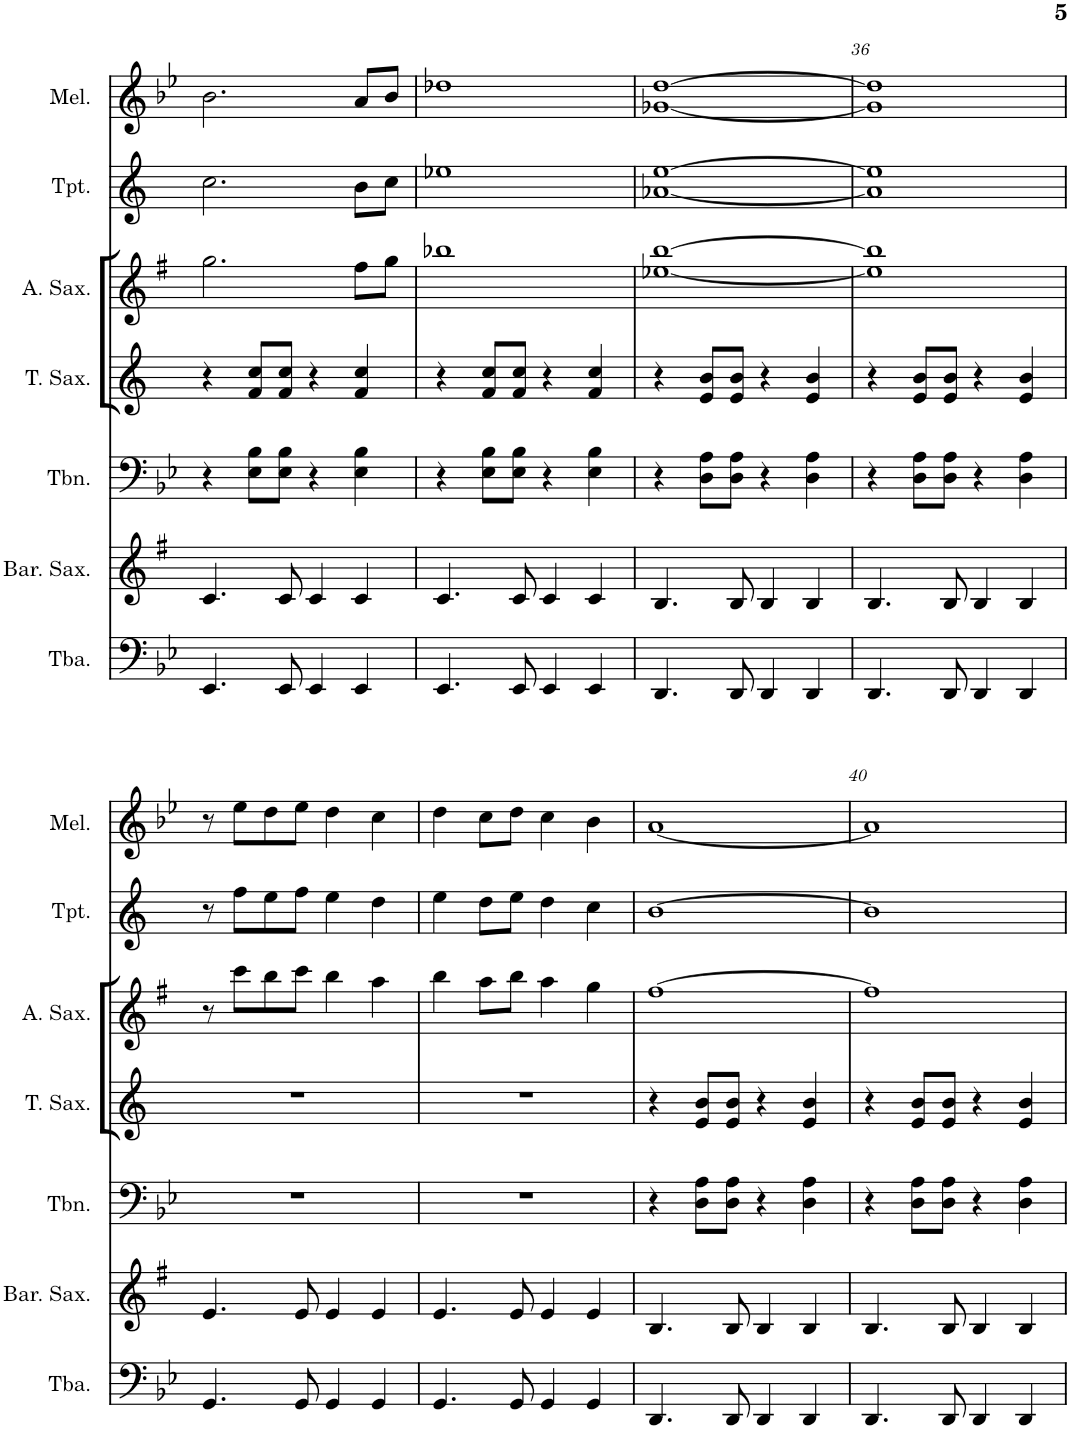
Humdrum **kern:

**kern	**kern	**kern	**kern	**kern	**kern	**kern
*part7	*part6	*part5	*part4	*part3	*part2	*part1
*staff7	*staff6	*staff5	*staff4	*staff3	*staff2	*staff1
*I"Tuba	*I"Baritone Saxophone	*I"Trombone	*I"Tenor Saxophone	*I"Alto Saxophone	*I"Trumpet	*I"Melodica
*I'Tba.	*I'Bar. Sax.	*I'Tbn.	*I'T. Sax.	*I'A. Sax.	*I'Tpt.	*I'Mel.
!!LO:PB:g=z
*clefF4	*clefG2	*clefF4	*clefG2	*clefG2	*clefG2	*clefG2
*	*Trd12c21	*	*Trd8c14	*Trd5c9	*Trd1c2	*
*k[b-e-]	*k[f#]	*k[b-e-]	*k[]	*k[f#]	*k[]	*k[b-e-]
*M4/4	*M4/4	*M4/4	*M4/4	*M4/4	*M4/4	*M4/4
=33	=33	=33	=33	=33	=33	=33
4.EE-/	4.c/	4r	4r	2.gg\	2.cc\	2.b-\
.	.	8E-\ 8B-\L	8f/ 8cc/L	.	.	.
8EE-/	8c/	8E-\ 8B-\J	8f/ 8cc/J	.	.	.
4EE-/	4c/	4r	4r	.	.	.
4EE-/	4c/	4E-\ 4B-\	4f/ 4cc/	8ff#\L	8b\L	8a/L
.	.	.	.	8gg\J	8cc\J	8b-/J
=34	=34	=34	=34	=34	=34	=34
4.EE-/	4.c/	4r	4r	1bb-X	1ee-X	1dd-X
.	.	8E-\ 8B-\L	8f/ 8cc/L	.	.	.
8EE-/	8c/	8E-\ 8B-\J	8f/ 8cc/J	.	.	.
4EE-/	4c/	4r	4r	.	.	.
4EE-/	4c/	4E-\ 4B-\	4f/ 4cc/	.	.	.
=35	=35	=35	=35	=35	=35	=35
4.DD/	4.B/	4r	4r	[1ee-X [1bb	[1a-X [1ee	[1g-X [1dd
.	.	8D\ 8A\L	8e/ 8b/L	.	.	.
8DD/	8B/	8D\ 8A\J	8e/ 8b/J	.	.	.
4DD/	4B/	4r	4r	.	.	.
4DD/	4B/	4D\ 4A\	4e/ 4b/	.	.	.
=36	=36	=36	=36	=36	=36	=36
4.DD/	4.B/	4r	4r	1ee-] 1bb]	1a-] 1ee]	1g-] 1dd]
.	.	8D\ 8A\L	8e/ 8b/L	.	.	.
8DD/	8B/	8D\ 8A\J	8e/ 8b/J	.	.	.
4DD/	4B/	4r	4r	.	.	.
4DD/	4B/	4D\ 4A\	4e/ 4b/	.	.	.
!!LO:LB:g=z
=37	=37	=37	=37	=37	=37	=37
4.GG/	4.e/	1r	1r	8r	8r	8r
.	.	.	.	8ccc\L	8ff\L	8ee-\L
.	.	.	.	8bb\	8ee\	8dd\
8GG/	8e/	.	.	8ccc\J	8ff\J	8ee-\J
4GG/	4e/	.	.	4bb\	4ee\	4dd\
4GG/	4e/	.	.	4aa\	4dd\	4cc\
=38	=38	=38	=38	=38	=38	=38
4.GG/	4.e/	1r	1r	4bb\	4ee\	4dd\
.	.	.	.	8aa\L	8dd\L	8cc\L
8GG/	8e/	.	.	8bb\J	8ee\J	8dd\J
4GG/	4e/	.	.	4aa\	4dd\	4cc\
4GG/	4e/	.	.	4gg\	4cc\	4b-\
=39	=39	=39	=39	=39	=39	=39
4.DD/	4.B/	4r	4r	[1ff#	[1b	[1a
.	.	8D\ 8A\L	8e/ 8b/L	.	.	.
8DD/	8B/	8D\ 8A\J	8e/ 8b/J	.	.	.
4DD/	4B/	4r	4r	.	.	.
4DD/	4B/	4D\ 4A\	4e/ 4b/	.	.	.
=40	=40	=40	=40	=40	=40	=40
4.DD/	4.B/	4r	4r	1ff#]	1b]	1a]
.	.	8D\ 8A\L	8e/ 8b/L	.	.	.
8DD/	8B/	8D\ 8A\J	8e/ 8b/J	.	.	.
4DD/	4B/	4r	4r	.	.	.
4DD/	4B/	4D\ 4A\	4e/ 4b/	.	.	.
=	=	=	=	=	=	=
*-	*-	*-	*-	*-	*-	*-
